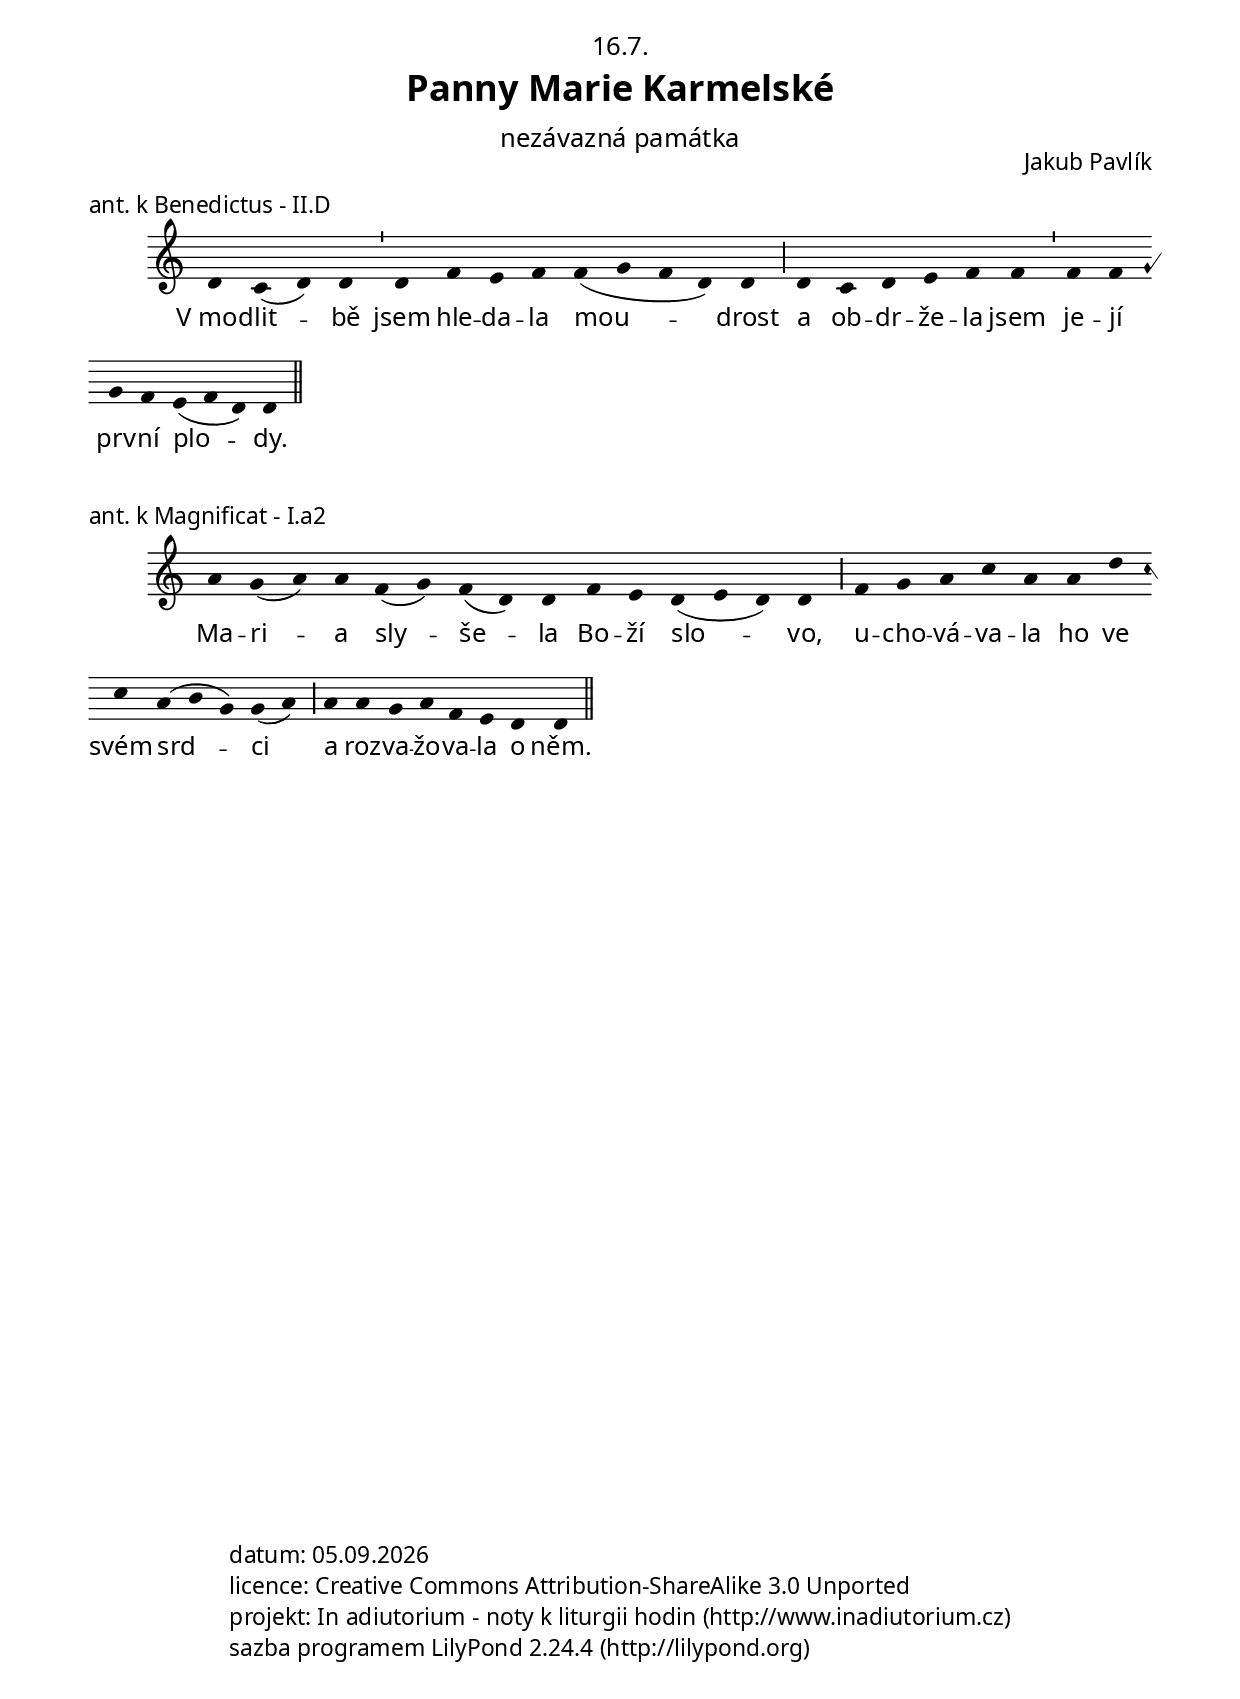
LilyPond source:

\version "2.17.17"

\include "../spolecne.ly"

\header {
  title = \markup\titleSvatek
            "Panny Marie Karmelské"
            "nezávazná památka"
            16.7.
  composer = "Jakub Pavlík"
}

\score {
  \relative c' {
    \choralniRezim
    d4 c( d) d \barMin d f e f f( g f d) d \barMaior
    d c d e f f \barMin f f g f e( f d) d \barFinalis
  }
  \addlyrics {
    V_mod -- lit -- bě jsem hle -- da -- la mou -- drost
    a ob -- dr -- že -- la jsem je -- jí prv -- ní plo -- dy.
  }
  \header {
    quid = "ant. k Benedictus"
    modus = "II"
    differentia = "D"
    psalmus = ""
    placet = "extra mdlá"
    id = ""
    piece = \markup {\sestavTitulekBezZalmu}
  }
}

\score {
  \relative c'' {
    \choralniRezim
    a4 g( a) a f( g) f( d) d f e d( e d) d \barMaior
    f g a c a a d c a( b g) g( a) \barMaior
    a a g a f e d d \barFinalis
  }
  \addlyrics {
    Ma -- ri -- a sly -- še -- la Bo -- ží slo -- vo,
    u -- cho -- vá -- va -- la ho ve svém srd -- ci
    a roz -- va -- žo -- va -- la o něm.
  }
  \header {
    quid = "ant. k Magnificat"
    modus = "I"
    differentia = "a2"
    psalmus = ""
    placet = "nic moc. melisma na _srdci_ raději pryč; zbytečně velký rozsah; _rozvažovala o něm_ má sklon k vadnému rytmu"
    id = ""
    piece = \markup {\sestavTitulekBezZalmu}
  }
}